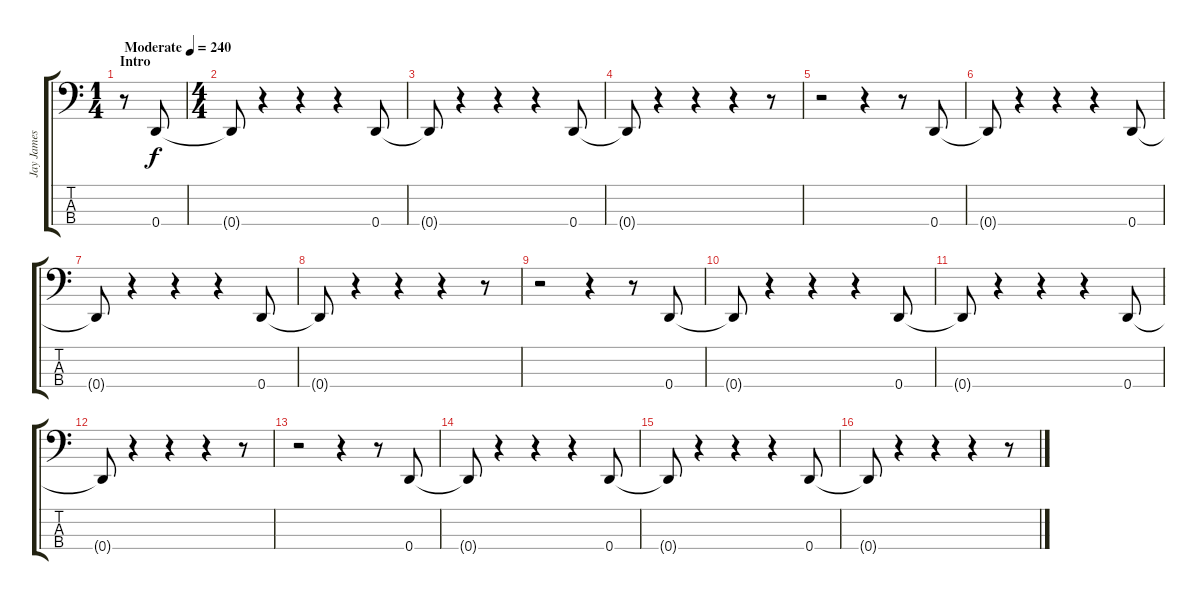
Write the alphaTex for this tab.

\track ("Jay James" "Jay James") {instrument electricbasspick}
\staff {score tabs}
\tuning (F2 C2 G1 D1) {hide}
\ts (1 4)
\section ("" "Intro")
\tempo (240 "Moderate")
\clef f4
\ks c
r.8{dy f instrument electricbasspick} 0.4.8 |
\ts (4 4)
0.4{t}.8 r.4 r.4 r.4 0.4.8 |
0.4{t}.8 r.4 r.4 r.4 0.4.8 |
0.4{t}.8 r.4 r.4 r.4 r.8 |
r.2 r.4 r.8 0.4.8 |
0.4{t}.8 r.4 r.4 r.4 0.4.8 |
0.4{t}.8 r.4 r.4 r.4 0.4.8 |
0.4{t}.8 r.4 r.4 r.4 r.8 |
r.2 r.4 r.8 0.4.8 |
0.4{t}.8 r.4 r.4 r.4 0.4.8 |
0.4{t}.8 r.4 r.4 r.4 0.4.8 |
0.4{t}.8 r.4 r.4 r.4 r.8 |
r.2 r.4 r.8 0.4.8 |
0.4{t}.8 r.4 r.4 r.4 0.4.8 |
0.4{t}.8 r.4 r.4 r.4 0.4.8 |
0.4{t}.8 r.4 r.4 r.4 r.8
